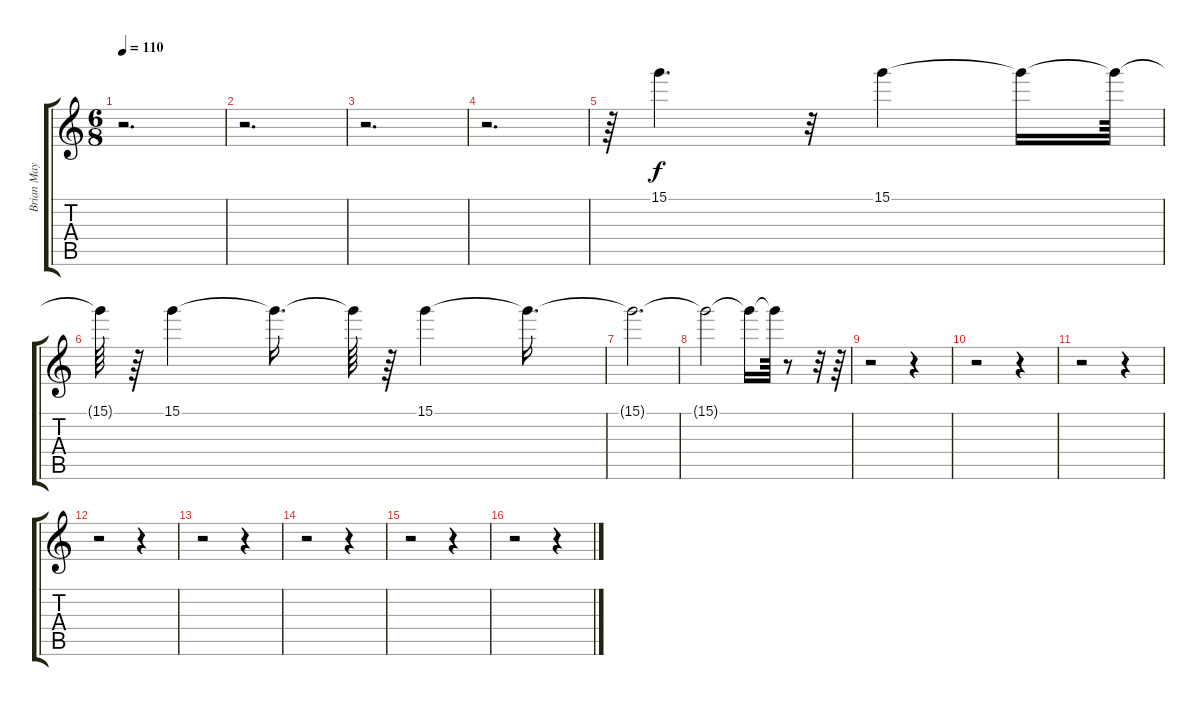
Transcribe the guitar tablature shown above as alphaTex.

\track ("Brian May Pre-Solo Arrengement" "Brian May ") {mute instrument overdrivenguitar}
\staff {score tabs}
\tuning (E4 B3 G3 D3 A2 E2) {hide}
\ts (6 8)
\tempo 110
\clef g2
\ks c
r.2{d dy f} |
r.2{d} |
r.2{d} |
r.2{d} |
r.64 15.1.4{d} r.32 15.1.4 15.1{t}.16 15.1{t}.64 |
15.1{t}.64 r.64 15.1.4 15.1{t}.16{d} 15.1{t}.64 r.64 15.1.4 15.1{t}.16{d} |
15.1{t}.2{d} |
15.1{t}.2 15.1{t}.16 15.1{t}.64 r.8 r.32 r.64 |
r.2 r.4 |
r.2 r.4 |
r.2 r.4 |
r.2 r.4 |
r.2 r.4 |
r.2 r.4 |
r.2 r.4 |
r.2 r.4
